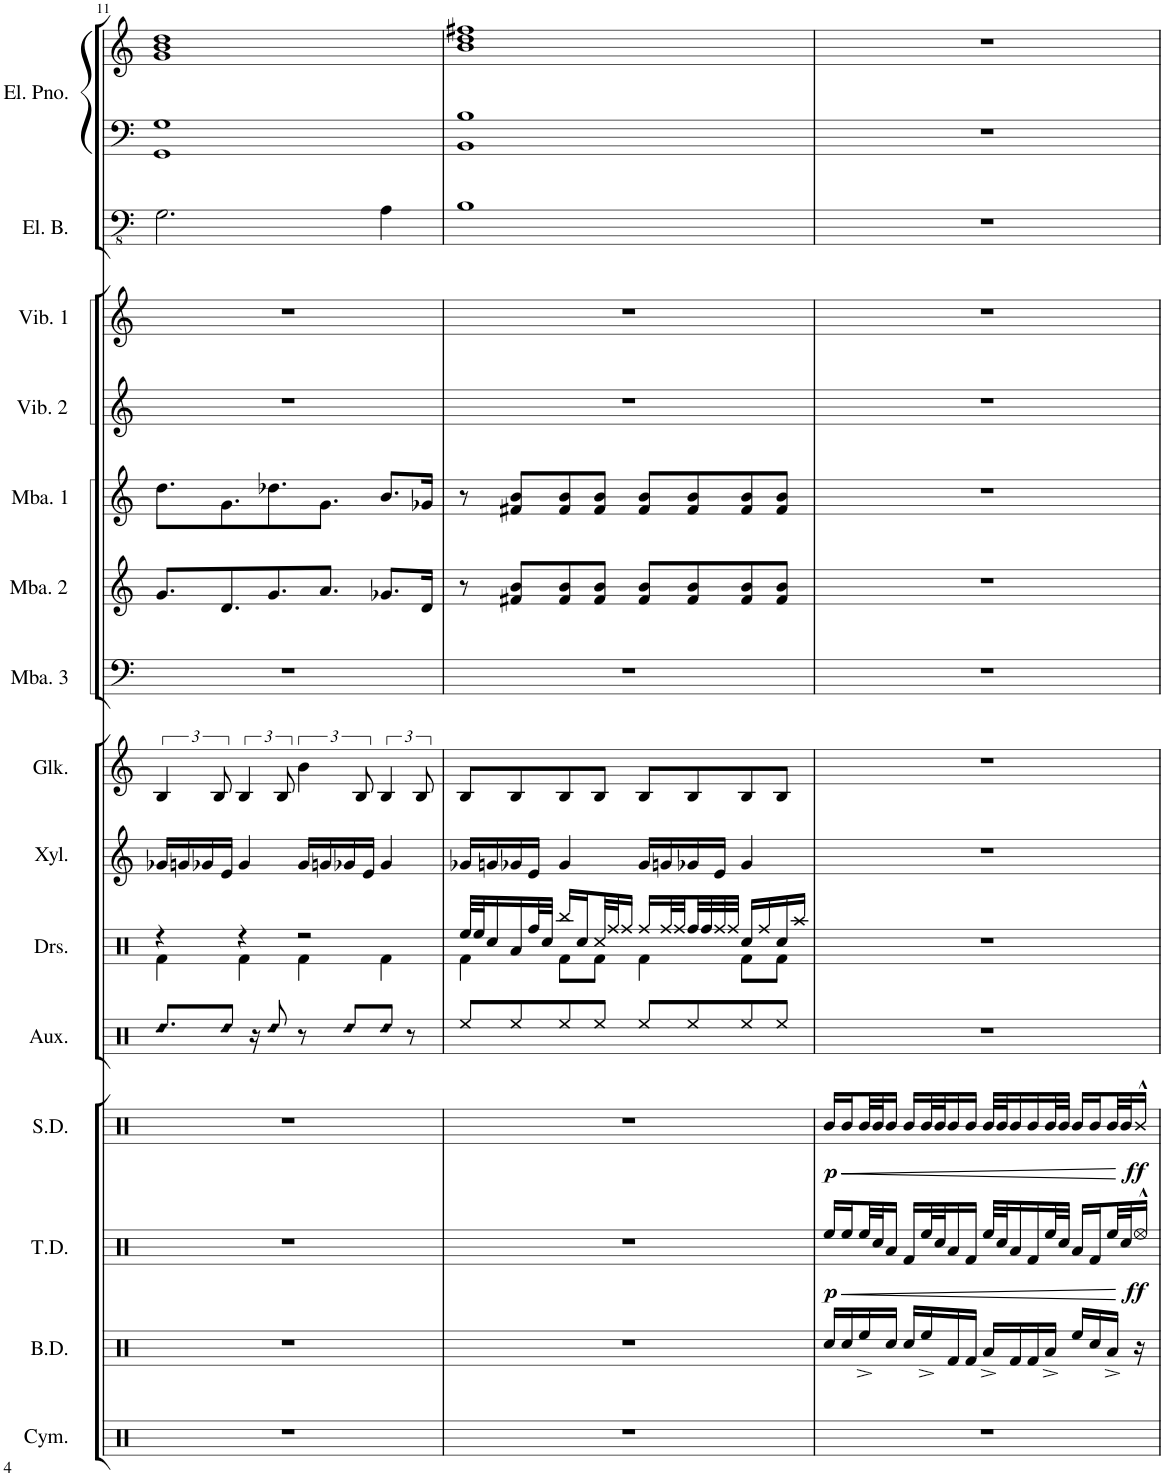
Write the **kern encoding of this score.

**kern	**kern	**kern	**dynam	**kern	**dynam	**kern	**kern	**kern	**kern	**kern	**kern	**kern	**kern	**kern	**kern	**kern	**kern
*part15	*part14	*part13	*part13	*part12	*part12	*part11	*part10	*part9	*part8	*part7	*part6	*part5	*part4	*part3	*part2	*part1	*part1
*staff16	*staff15	*staff14	*staff14	*staff13	*staff13	*staff12	*staff11	*staff10	*staff9	*staff8	*staff7	*staff6	*staff5	*staff4	*staff3	*staff2	*staff1
*I"Cymbals	*I"Bass Drums	*I"Tenor Drums	*	*I"Snare Drum	*	*I"Aux. Perc.	*I"Drumset	*I"Xylophone	*I"Glockenspiel	*I"Marimba 3	*I"Marimba 2	*I"Marimba 1	*I"Vibraphone 2	*I"Vibraphone 1	*I"Electric Bass	*I"Electric Piano	*
*I'Cym.	*I'B.D.	*I'T.D.	*	*I'S.D.	*	*I'Aux.	*I'Drs.	*I'Xyl.	*I'Glk.	*I'Mba. 3	*I'Mba. 2	*I'Mba. 1	*I'Vib. 2	*I'Vib. 1	*I'El. B.	*I'El. Pno.	*
!!LO:PB:g=z
*clefX	*clefX	*clefX	*	*clefX	*	*clefX	*clefX	*clefG2	*clefG2	*clefF4	*clefG2	*clefG2	*clefG2	*clefG2	*clefFv4	*clefF4	*clefG2
*	*	*	*	*	*	*	*	*Trd-7c-12	*Trd-14c-24	*	*	*	*	*	*	*	*
*k[]	*k[]	*k[]	*	*k[]	*	*k[]	*k[]	*k[]	*k[]	*k[]	*k[]	*k[]	*k[]	*k[]	*k[]	*k[]	*k[]
*M4/4	*M4/4	*M4/4	*	*M4/4	*	*M4/4	*M4/4	*M4/4	*M4/4	*M4/4	*M4/4	*M4/4	*M4/4	*M4/4	*M4/4	*M4/4	*M4/4
=11	=11	=11	=11	=11	=11	=11	=11	=11	=11	=11	=11	=11	=11	=11	=11	=11	=11
!	!	!	!	!	!	!LO:N:head=diamond	!	!	!	!	!	!	!	!	!	!	!
*	*	*	*	*	*	*	*^	*	*	*	*	*	*	*	*	*	*
1r	1r	1r	.	1r	.	8.Rdd/L	4r	4Rf\	16g-X/LL	6B/	1r	8.g/L	8.dd\L	1r	1r	2.GG\	1GG 1G	1g 1b 1dd
.	.	.	.	.	.	.	.	.	16gn/	.	.	.	.	.	.	.	.	.
.	.	.	.	.	.	.	.	.	16g-X/	.	.	.	.	.	.	.	.	.
.	.	.	.	.	.	.	.	.	.	12B/	.	.	.	.	.	.	.	.
!	!	!	!	!	!	!LO:N:head=diamond	!	!	!	!	!	!	!	!	!	!	!	!
.	.	.	.	.	.	8Rdd/J	.	.	16e/JJ	.	.	8.d/	8.g\	.	.	.	.	.
.	.	.	.	.	.	.	4r	4Rf\	4g-/	6B/	.	.	.	.	.	.	.	.
.	.	.	.	.	.	16r	.	.	.	.	.	.	.	.	.	.	.	.
!	!	!	!	!	!	!LO:N:head=diamond	!	!	!	!	!	!	!	!	!	!	!	!
.	.	.	.	.	.	8Rdd/	.	.	.	.	.	8.g/	8.dd-X\	.	.	.	.	.
.	.	.	.	.	.	.	.	.	.	12B/	.	.	.	.	.	.	.	.
.	.	.	.	.	.	8r	2r	4Rf\	16g-/LL	6b\	.	.	.	.	.	.	.	.
.	.	.	.	.	.	.	.	.	16gn/	.	.	8.a/J	8.g\J	.	.	.	.	.
!	!	!	!	!	!	!LO:N:head=diamond	!	!	!	!	!	!	!	!	!	!	!	!
.	.	.	.	.	.	8Rdd/L	.	.	16g-X/	.	.	.	.	.	.	.	.	.
.	.	.	.	.	.	.	.	.	.	12B/	.	.	.	.	.	.	.	.
.	.	.	.	.	.	.	.	.	16e/JJ	.	.	.	.	.	.	.	.	.
!	!	!	!	!	!	!LO:N:head=diamond	!	!	!	!	!	!	!	!	!	!	!	!
.	.	.	.	.	.	8Rdd/J	.	4Rf\	4g-/	6B/	.	8.g-X/L	8.b/L	.	.	4AA\	.	.
.	.	.	.	.	.	8r	.	.	.	.	.	.	.	.	.	.	.	.
.	.	.	.	.	.	.	.	.	.	12B/	.	.	.	.	.	.	.	.
.	.	.	.	.	.	.	.	.	.	.	.	16d/Jk	16g-X/Jk	.	.	.	.	.
=12	=12	=12	=12	=12	=12	=12	=12	=12	=12	=12	=12	=12	=12	=12	=12	=12	=12	=12
1r	1r	1r	.	1r	.	8Ree/L	32Ree/LLL	4Rf\	16g-X/LL	8B/L	1r	8r	8r	1r	1r	1BB	1BB 1B	1b 1dd 1ff#X
.	.	.	.	.	.	.	32Ree/J	.	.	.	.	.	.	.	.	.	.	.
.	.	.	.	.	.	.	16Rcc/	.	16gn/	.	.	.	.	.	.	.	.	.
.	.	.	.	.	.	8Ree/	16Ra/	.	16g-X/	8B/	.	8f#X/ 8b/L	8f#X/ 8b/L	.	.	.	.	.
.	.	.	.	.	.	.	32Rff/L	.	16e/JJ	.	.	.	.	.	.	.	.	.
.	.	.	.	.	.	.	32Rcc/JJJ	.	.	.	.	.	.	.	.	.	.	.
.	.	.	.	.	.	8Ree/	16Rbb/LL	8Rf\L	4g-/	8B/	.	8f#/ 8b/	8f#/ 8b/	.	.	.	.	.
.	.	.	.	.	.	.	16Rcc/	.	.	.	.	.	.	.	.	.	.	.
.	.	.	.	.	.	8Ree/J	32Rcc/L	8Rf\J	.	8B/J	.	8f#/ 8b/J	8f#/ 8b/J	.	.	.	.	.
.	.	.	.	.	.	.	32Rff/J	.	.	.	.	.	.	.	.	.	.	.
.	.	.	.	.	.	.	16Rff/JJ	.	.	.	.	.	.	.	.	.	.	.
.	.	.	.	.	.	8Ree/L	16Rff/LL	4Rf\	16g-/LL	8B/L	.	8f#/ 8b/L	8f#/ 8b/L	.	.	.	.	.
.	.	.	.	.	.	.	32Rff/L	.	16gn/	.	.	.	.	.	.	.	.	.
.	.	.	.	.	.	.	32Rff/	.	.	.	.	.	.	.	.	.	.	.
.	.	.	.	.	.	8Ree/	32Rff/	.	16g-X/	8B/	.	8f#/ 8b/	8f#/ 8b/	.	.	.	.	.
.	.	.	.	.	.	.	32Rff/	.	.	.	.	.	.	.	.	.	.	.
.	.	.	.	.	.	.	32Rff/	.	16e/JJ	.	.	.	.	.	.	.	.	.
.	.	.	.	.	.	.	32Rff/JJJ	.	.	.	.	.	.	.	.	.	.	.
.	.	.	.	.	.	8Ree/	16Rcc/LL	8Rf\L	4g-/	8B/	.	8f#/ 8b/	8f#/ 8b/	.	.	.	.	.
.	.	.	.	.	.	.	16Rff/	.	.	.	.	.	.	.	.	.	.	.
.	.	.	.	.	.	8Ree/J	16Rcc/	8Rf\J	.	8B/J	.	8f#/ 8b/J	8f#/ 8b/J	.	.	.	.	.
.	.	.	.	.	.	.	16Raa/JJ	.	.	.	.	.	.	.	.	.	.	.
*	*	*	*	*	*	*	*v	*v	*	*	*	*	*	*	*	*	*	*
=13	=13	=13	=13	=13	=13	=13	=13	=13	=13	=13	=13	=13	=13	=13	=13	=13	=13
!	!	!	!LO:DY:b	!	!LO:DY:b	!	!	!	!	!	!	!	!	!	!	!	!
1r	16Rcc/LL	16Ree/LL	p	16R/LL	p	1r	1r	1r	1r	1r	1r	1r	1r	1r	1r	1r	1r
!	!	!	!LO:HP:b	!	!LO:HP:b	!	!	!	!	!	!	!	!	!	!	!	!
.	16Rcc/	16Ree/	<	16R/	<	.	.	.	.	.	.	.	.	.	.	.	.
.	16Ree^/	32Ree/L	.	32R/L	.	.	.	.	.	.	.	.	.	.	.	.	.
.	.	32Rcc/J	.	32R/J	.	.	.	.	.	.	.	.	.	.	.	.	.
.	16Rcc/JJ	16Ra/JJ	.	16R/JJ	.	.	.	.	.	.	.	.	.	.	.	.	.
.	16Rcc/LL	16Rf/LL	.	16R/LL	.	.	.	.	.	.	.	.	.	.	.	.	.
.	16Ree^/	32Ree/L	.	32R/L	.	.	.	.	.	.	.	.	.	.	.	.	.
.	.	32Rcc/J	.	32R/J	.	.	.	.	.	.	.	.	.	.	.	.	.
.	16Rf/	16Ra/	.	16R/	.	.	.	.	.	.	.	.	.	.	.	.	.
.	16Rf/JJ	16Rf/JJ	.	16R/JJ	.	.	.	.	.	.	.	.	.	.	.	.	.
.	16Ra^/LL	32Ree/LLL	.	32R/LLL	.	.	.	.	.	.	.	.	.	.	.	.	.
.	.	32Rcc/J	.	32R/J	.	.	.	.	.	.	.	.	.	.	.	.	.
.	16Rf/	16Ra/	.	16R/	.	.	.	.	.	.	.	.	.	.	.	.	.
.	16Rf/	16Rf/	.	16R/	.	.	.	.	.	.	.	.	.	.	.	.	.
.	16Ra^/JJ	32Ree/L	.	32R/L	.	.	.	.	.	.	.	.	.	.	.	.	.
.	.	32Rcc/JJJ	.	32R/JJJ	.	.	.	.	.	.	.	.	.	.	.	.	.
.	16Ree/LL	16Ra/LL	.	16R/LL	.	.	.	.	.	.	.	.	.	.	.	.	.
.	16Rcc/	16Rf/	.	16R/	.	.	.	.	.	.	.	.	.	.	.	.	.
.	16Ra^/JJ	32Ree/L	.	32R/L	.	.	.	.	.	.	.	.	.	.	.	.	.
.	.	32Rcc/J	.	32R/J	.	.	.	.	.	.	.	.	.	.	.	.	.
!	!	!	!LO:DY:n=1:b	!	!LO:DY:n=1:b	!	!	!	!	!	!	!	!	!	!	!	!
.	16r	16Ree^^/JJ	[ ff	16R^^/JJ	[ ff	.	.	.	.	.	.	.	.	.	.	.	.
=	=	=	=	=	=	=	=	=	=	=	=	=	=	=	=	=	=
*-	*-	*-	*-	*-	*-	*-	*-	*-	*-	*-	*-	*-	*-	*-	*-	*-	*-
